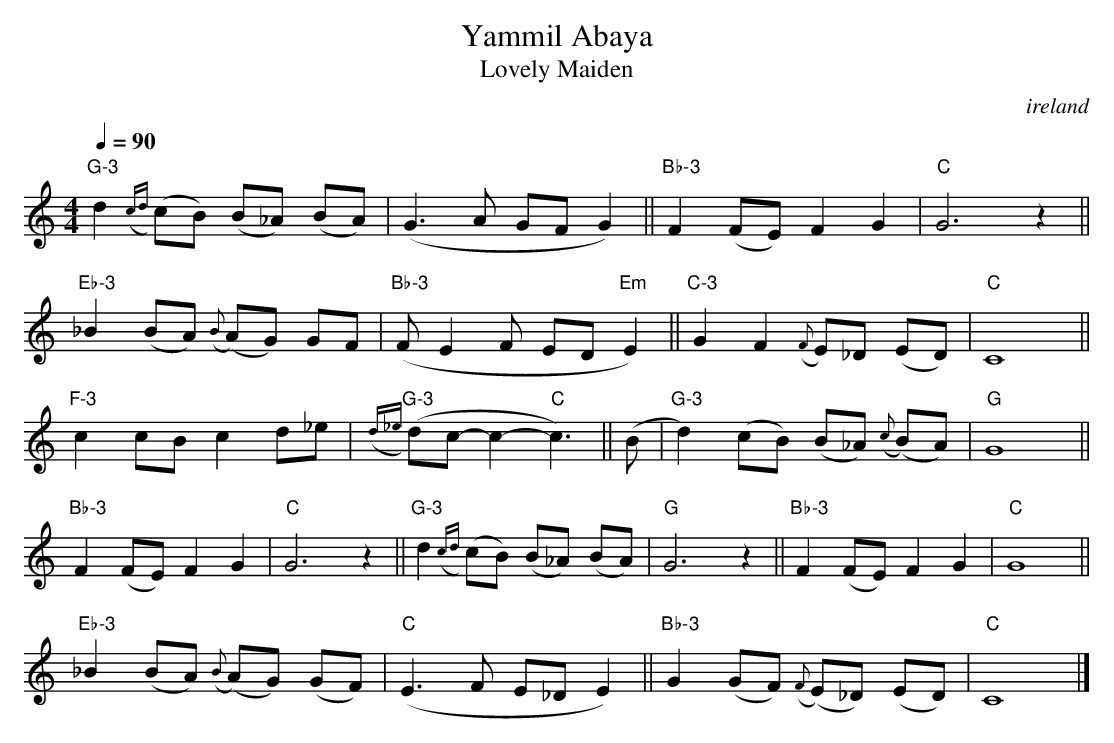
X:1
T:Yammil Abaya
T:Lovely Maiden
O:ireland
M:4/4
L:1/8
Q:1/4=90 % Andante; no metronome value in the book
K:C
"G-3"  d2 ({cd}(c)B)    (B_A)     (BA) |           (G3_   A     GF     G2)||\
"Bb-3" F2      (FE)      F2        G2  |"C"         G6                 z2 ||
"Eb-3"_B2      (BA) ({B}(A)G)      GF  |"Bb-3"     (F E2  F     ED "Em"E2)||\
"C-3"  G2       F2   ({F}E)_D     (ED) |"C"         C8                    ||
"F-3"  c2       cB       c2        d_e |"G-3"({d_e}(d)c- c2- "C"c3)       ||\
(B|"G-3"  d2)     (cB)     (B_A) ({c}(B)A)|"G"         G8                    ||
"Bb-3" F2      (FE)      F2        G2  |"C"         G6                 z2 ||\
"G-3"  d2 ({cd}(c)B)    (B_A)     (BA) |"G"         G6                 z2 ||\
"Bb-3" F2      (FE)      F2        G2  |"C"         G8                    ||
"Eb-3"_B2      (BA) ({B}(A)G)     (GF) |"C"        (E3    F     E_D    E2)||\
"Bb-3" G2      (GF) ({F}(E)_D)    (ED) |"C"         C8                    |]
